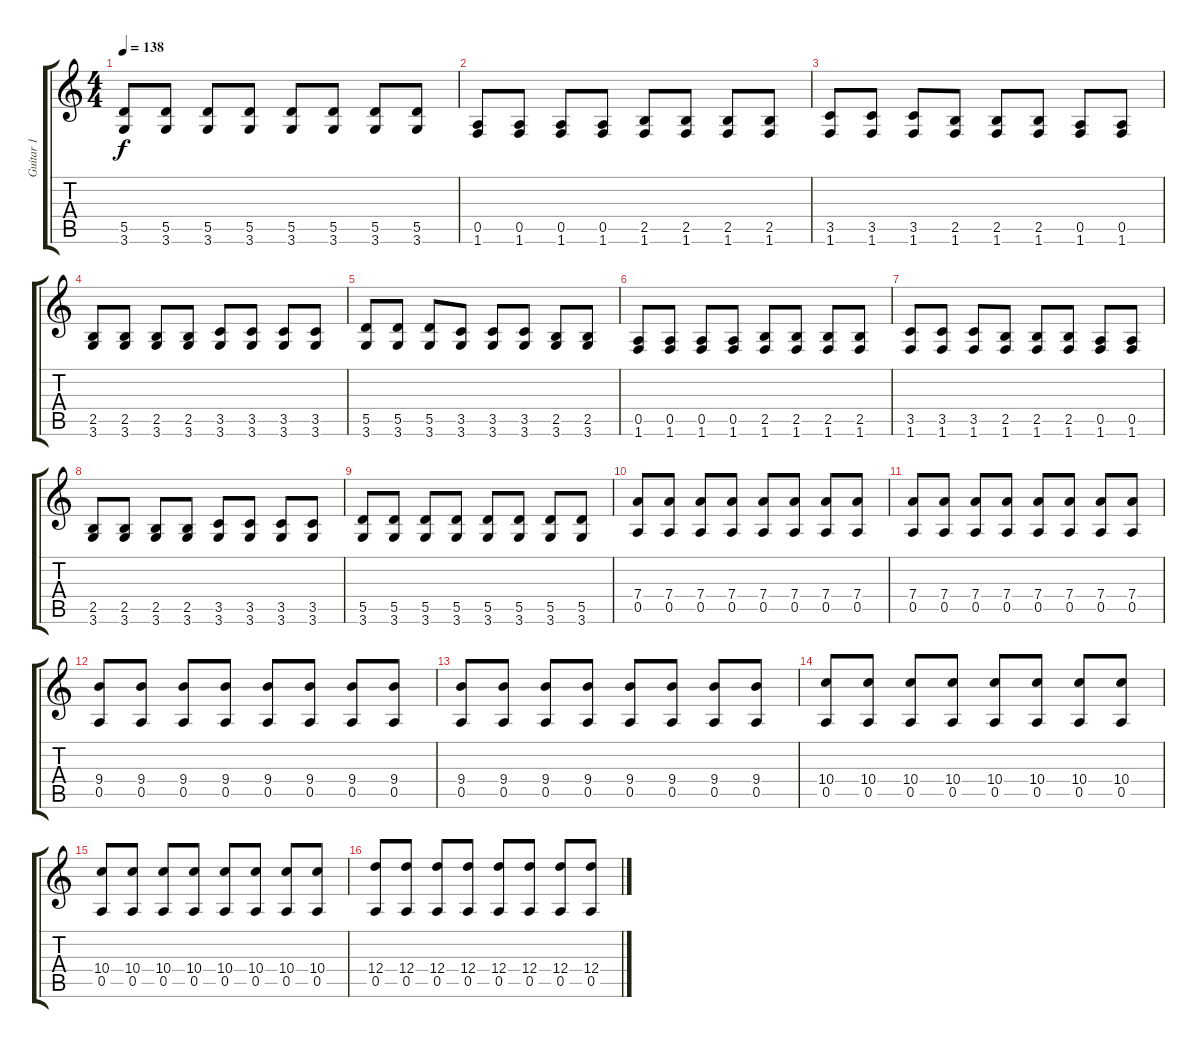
\track ("Guitar 1" "Guitar 1") {instrument distortionguitar}
\staff {score tabs}
\tuning (E4 B3 G3 D3 A2 E2) {hide}
\ts (4 4)
\tempo 138
\clef g2
\ks c
(5.5 3.6).8{dy f} (5.5 3.6).8 (5.5 3.6).8 (5.5 3.6).8 (5.5 3.6).8 (5.5 3.6).8 (5.5 3.6).8 (5.5 3.6).8 |
(0.5 1.6).8 (0.5 1.6).8 (0.5 1.6).8 (0.5 1.6).8 (2.5 1.6).8 (2.5 1.6).8 (2.5 1.6).8 (2.5 1.6).8 |
(3.5 1.6).8 (3.5 1.6).8 (3.5 1.6).8 (2.5 1.6).8 (2.5 1.6).8 (2.5 1.6).8 (0.5 1.6).8 (0.5 1.6).8 |
(2.5 3.6).8 (2.5 3.6).8 (2.5 3.6).8 (2.5 3.6).8 (3.5 3.6).8 (3.5 3.6).8 (3.5 3.6).8 (3.5 3.6).8 |
(5.5 3.6).8 (5.5 3.6).8 (5.5 3.6).8 (3.5 3.6).8 (3.5 3.6).8 (3.5 3.6).8 (2.5 3.6).8 (2.5 3.6).8 |
(0.5 1.6).8 (0.5 1.6).8 (0.5 1.6).8 (0.5 1.6).8 (2.5 1.6).8 (2.5 1.6).8 (2.5 1.6).8 (2.5 1.6).8 |
(3.5 1.6).8 (3.5 1.6).8 (3.5 1.6).8 (2.5 1.6).8 (2.5 1.6).8 (2.5 1.6).8 (0.5 1.6).8 (0.5 1.6).8 |
(2.5 3.6).8 (2.5 3.6).8 (2.5 3.6).8 (2.5 3.6).8 (3.5 3.6).8 (3.5 3.6).8 (3.5 3.6).8 (3.5 3.6).8 |
(5.5 3.6).8 (5.5 3.6).8 (5.5 3.6).8 (5.5 3.6).8 (5.5 3.6).8 (5.5 3.6).8 (5.5 3.6).8 (5.5 3.6).8 |
(7.4 0.5).8 (7.4 0.5).8 (7.4 0.5).8 (7.4 0.5).8 (7.4 0.5).8 (7.4 0.5).8 (7.4 0.5).8 (7.4 0.5).8 |
(7.4 0.5).8 (7.4 0.5).8 (7.4 0.5).8 (7.4 0.5).8 (7.4 0.5).8 (7.4 0.5).8 (7.4 0.5).8 (7.4 0.5).8 |
(9.4 0.5).8 (9.4 0.5).8 (9.4 0.5).8 (9.4 0.5).8 (9.4 0.5).8 (9.4 0.5).8 (9.4 0.5).8 (9.4 0.5).8 |
(9.4 0.5).8 (9.4 0.5).8 (9.4 0.5).8 (9.4 0.5).8 (9.4 0.5).8 (9.4 0.5).8 (9.4 0.5).8 (9.4 0.5).8 |
(10.4 0.5).8 (10.4 0.5).8 (10.4 0.5).8 (10.4 0.5).8 (10.4 0.5).8 (10.4 0.5).8 (10.4 0.5).8 (10.4 0.5).8 |
(10.4 0.5).8 (10.4 0.5).8 (10.4 0.5).8 (10.4 0.5).8 (10.4 0.5).8 (10.4 0.5).8 (10.4 0.5).8 (10.4 0.5).8 |
(12.4 0.5).8 (12.4 0.5).8 (12.4 0.5).8 (12.4 0.5).8 (12.4 0.5).8 (12.4 0.5).8 (12.4 0.5).8 (12.4 0.5).8
